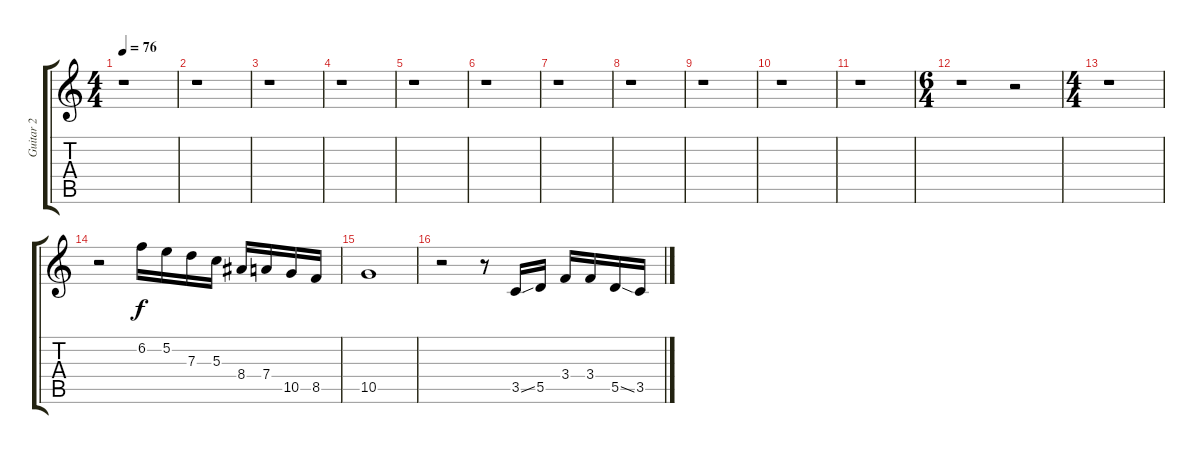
\track ("Guitar 2" "Guitar 2") {instrument acousticguitarsteel}
\staff {score tabs}
\tuning (E4 B3 G3 D3 A2 E2) {hide}
\ts (4 4)
\tempo 76
\clef g2
\ks c
r.1{dy f instrument acousticguitarsteel} |
r.1 |
r.1 |
r.1 |
r.1 |
r.1 |
r.1 |
r.1 |
r.1 |
r.1 |
r.1 |
\ts (6 4)
r.1 r.2 |
\ts (4 4)
r.1 |
r.2 6.2.16 5.2.16 7.3.16 5.3.16 8.4.16 7.4.16 10.5.16 8.5.16 |
10.5.1 |
r.2 r.8 3.5{ss}.16 5.5.16 3.4.16 3.4.16 5.5{ss}.16 3.5.16
